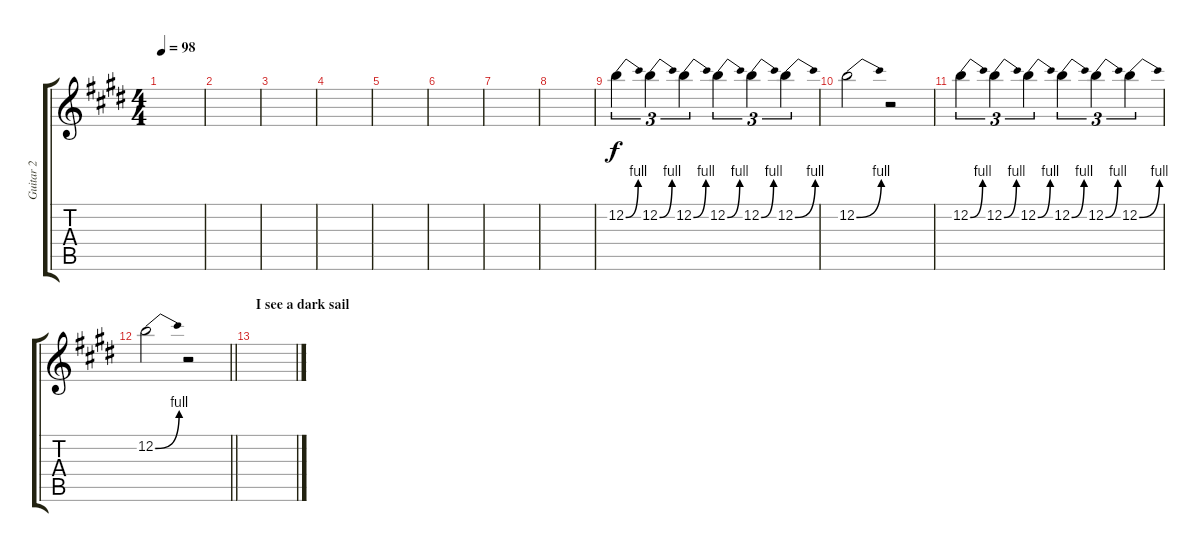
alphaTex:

\track ("Guitar 2" "Guitar 2") {instrument distortionguitar}
\staff {score tabs}
\tuning (E4 B3 G3 D3 A2 E2) {hide}
\ts (4 4)
\tempo 98
\clef g2
\ks c#minor
|
|
|
|
|
|
|
|
12.2{be (bend 0 0 60 4)}.4{tu (3 2)} 12.2{be (bend 0 0 60 4)}.4{tu (3 2)} 12.2{be (bend 0 0 60 4)}.4{tu (3 2)} 12.2{be (bend 0 0 60 4)}.4{tu (3 2)} 12.2{be (bend 0 0 60 4)}.4{tu (3 2)} 12.2{be (bend 0 0 60 4)}.4{tu (3 2)} |
12.2{be (bend 0 0 60 4)}.2 r.2 |
12.2{be (bend 0 0 60 4)}.4{tu (3 2)} 12.2{be (bend 0 0 60 4)}.4{tu (3 2)} 12.2{be (bend 0 0 60 4)}.4{tu (3 2)} 12.2{be (bend 0 0 60 4)}.4{tu (3 2)} 12.2{be (bend 0 0 60 4)}.4{tu (3 2)} 12.2{be (bend 0 0 60 4)}.4{tu (3 2)} |
\barLineRight lightlight
12.2{be (bend 0 0 60 4)}.2 r.2 |
\section ("" "I see a dark sail")
